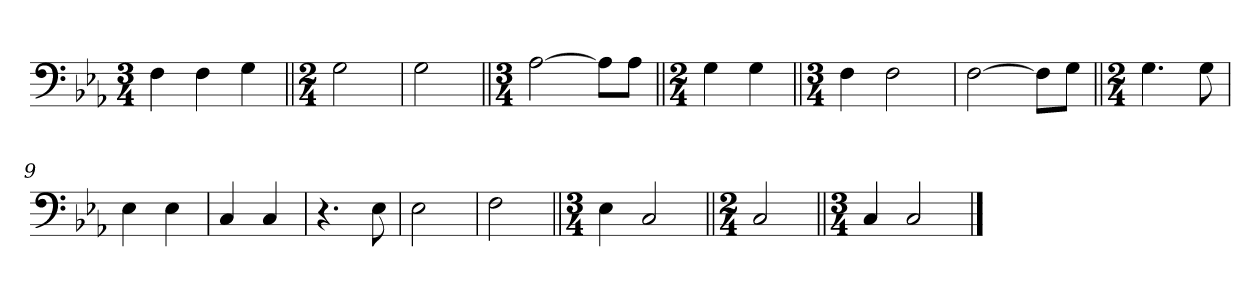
**kern
*part1
*staff1
*clefF4
*k[b-e-a-]
*M3/4
=1
4F\
4F\
4G\
=2||
*M2/4
2G\
=3
2G\
=4||
*M3/4
[2A-\
8A-\L]
8A-\J
=5||
*M2/4
4G\
4G\
=6||
*M3/4
4F\
2F\
=7
[2F\
8F\L]
8G\J
=8||
*M2/4
4.G\
8G\
=9
4E-\
4E-\
=10
4C/
4C/
=11
4.r
8E-\
=12
2E-\
=13
2F\
=14||
*M3/4
4E-\
2C/
=15||
*M2/4
2C/
=16||
*M3/4
4C/
2C/
==
*-
